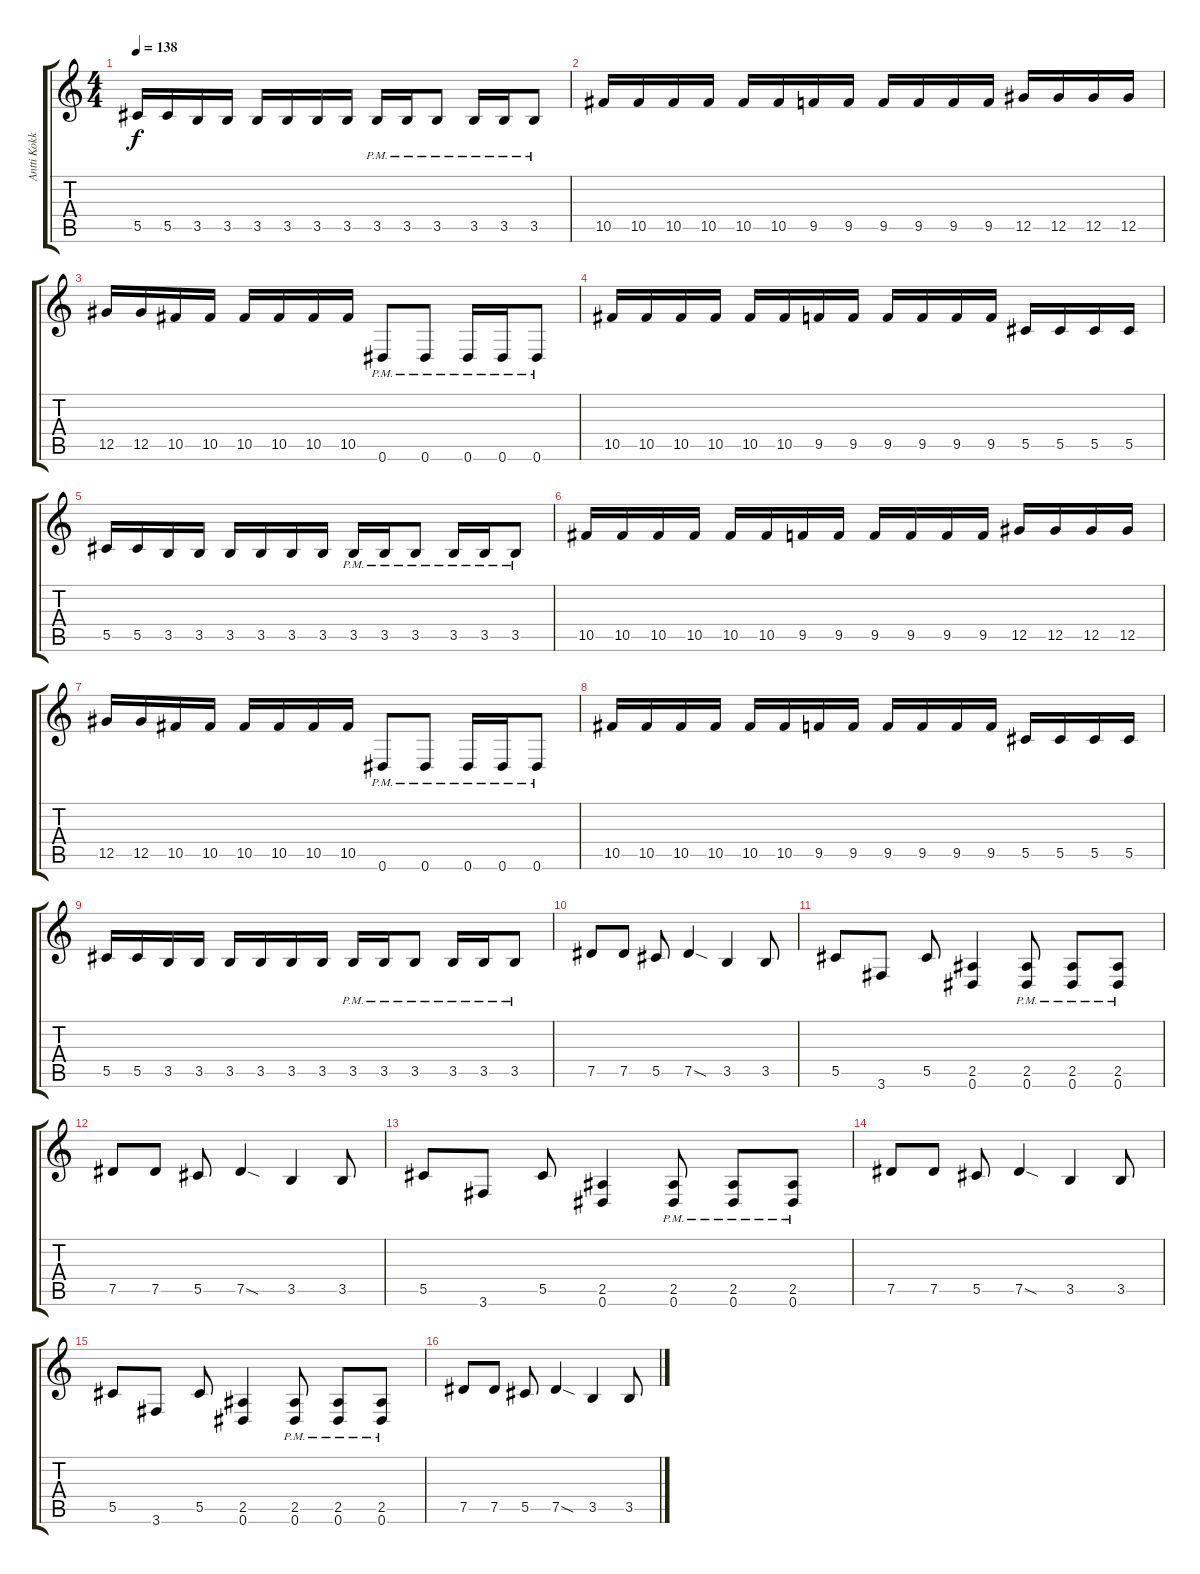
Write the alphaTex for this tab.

\track ("Antti Kokko" "Antti Kokk") {instrument distortionguitar}
\staff {score tabs}
\tuning (Eb4 Bb3 Gb3 Db3 Ab2 Eb2) {hide}
\ts (4 4)
\tempo 138
\clef g2
\ks c
5.5.16{dy f} 5.5.16 3.5.16 3.5.16 3.5.16 3.5.16 3.5.16 3.5.16 3.5{pm}.16 3.5{pm}.16 3.5{pm}.8 3.5{pm}.16 3.5{pm}.16 3.5{pm}.8 |
10.5.16 10.5.16 10.5.16 10.5.16 10.5.16 10.5.16 9.5.16 9.5.16 9.5.16 9.5.16 9.5.16 9.5.16 12.5.16 12.5.16 12.5.16 12.5.16 |
12.5.16 12.5.16 10.5.16 10.5.16 10.5.16 10.5.16 10.5.16 10.5.16 0.6{pm}.8 0.6{pm}.8 0.6{pm}.16 0.6{pm}.16 0.6{pm}.8 |
10.5.16 10.5.16 10.5.16 10.5.16 10.5.16 10.5.16 9.5.16 9.5.16 9.5.16 9.5.16 9.5.16 9.5.16 5.5.16 5.5.16 5.5.16 5.5.16 |
5.5.16 5.5.16 3.5.16 3.5.16 3.5.16 3.5.16 3.5.16 3.5.16 3.5{pm}.16 3.5{pm}.16 3.5{pm}.8 3.5{pm}.16 3.5{pm}.16 3.5{pm}.8 |
10.5.16 10.5.16 10.5.16 10.5.16 10.5.16 10.5.16 9.5.16 9.5.16 9.5.16 9.5.16 9.5.16 9.5.16 12.5.16 12.5.16 12.5.16 12.5.16 |
12.5.16 12.5.16 10.5.16 10.5.16 10.5.16 10.5.16 10.5.16 10.5.16 0.6{pm}.8 0.6{pm}.8 0.6{pm}.16 0.6{pm}.16 0.6{pm}.8 |
10.5.16 10.5.16 10.5.16 10.5.16 10.5.16 10.5.16 9.5.16 9.5.16 9.5.16 9.5.16 9.5.16 9.5.16 5.5.16 5.5.16 5.5.16 5.5.16 |
5.5.16 5.5.16 3.5.16 3.5.16 3.5.16 3.5.16 3.5.16 3.5.16 3.5{pm}.16 3.5{pm}.16 3.5{pm}.8 3.5{pm}.16 3.5{pm}.16 3.5{pm}.8 |
7.5.8 7.5.8 5.5.8 7.5{sod}.4 3.5.4 3.5.8 |
5.5.8 3.6.8 5.5.8 (2.5 0.6).4 (2.5{pm} 0.6{pm}).8 (2.5{pm} 0.6{pm}).8 (2.5{pm} 0.6{pm}).8 |
7.5.8 7.5.8 5.5.8 7.5{sod}.4 3.5.4 3.5.8 |
5.5.8 3.6.8 5.5.8 (2.5 0.6).4 (2.5{pm} 0.6{pm}).8 (2.5{pm} 0.6{pm}).8 (2.5{pm} 0.6{pm}).8 |
7.5.8 7.5.8 5.5.8 7.5{sod}.4 3.5.4 3.5.8 |
5.5.8 3.6.8 5.5.8 (2.5 0.6).4 (2.5{pm} 0.6{pm}).8 (2.5{pm} 0.6{pm}).8 (2.5{pm} 0.6{pm}).8 |
7.5.8 7.5.8 5.5.8 7.5{sod}.4 3.5.4 3.5.8
